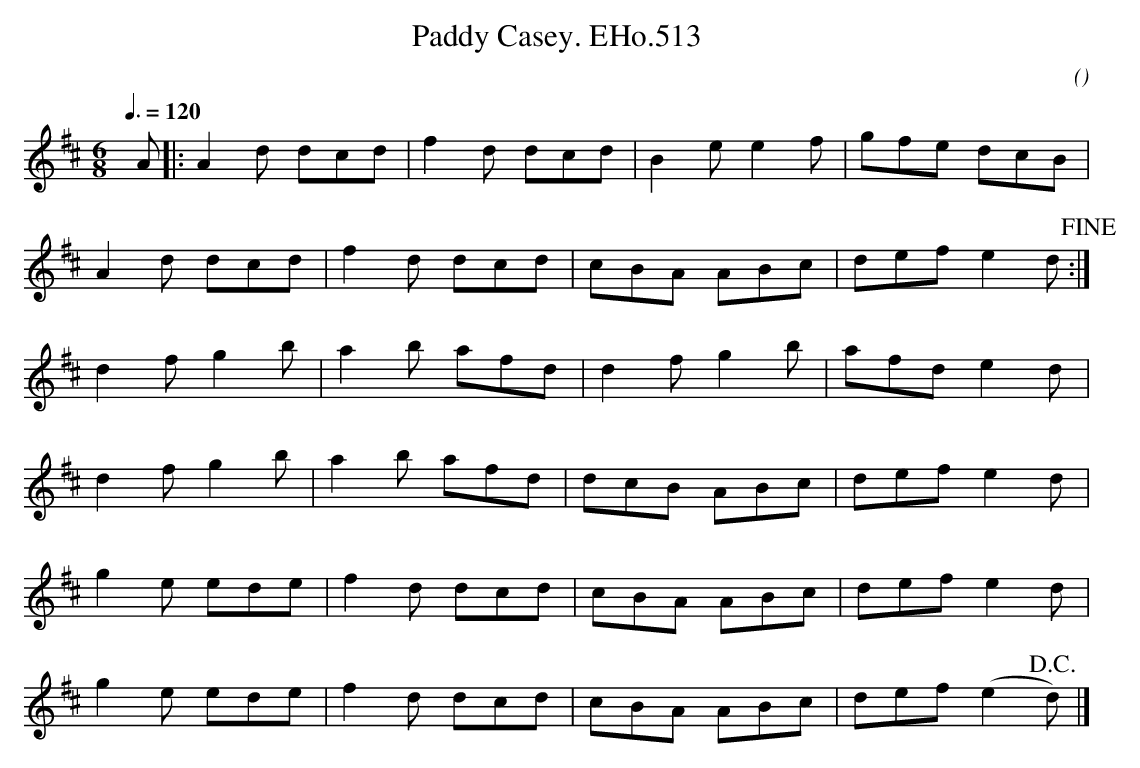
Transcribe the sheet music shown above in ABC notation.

X:1
T:Paddy Casey. EHo.513
M:6/8
L:1/8
Q:3/8=120
C:
O:
K:D
yA |: A2d dcd | f2d dcd | B2e e2f | gfe dcB |
A2d dcd | f2d dcd | cBA ABc | def e2d !fine!:|
d2f g2b | a2b afd | d2f g2b | afd e2d |
d2f g2b | a2b afd | dcB ABc | def e2d |
g2e ede | f2d dcd | cBA ABc | def e2d |
g2e ede | f2d dcd | cBA ABc | def (e2!D.C.!d) |]
